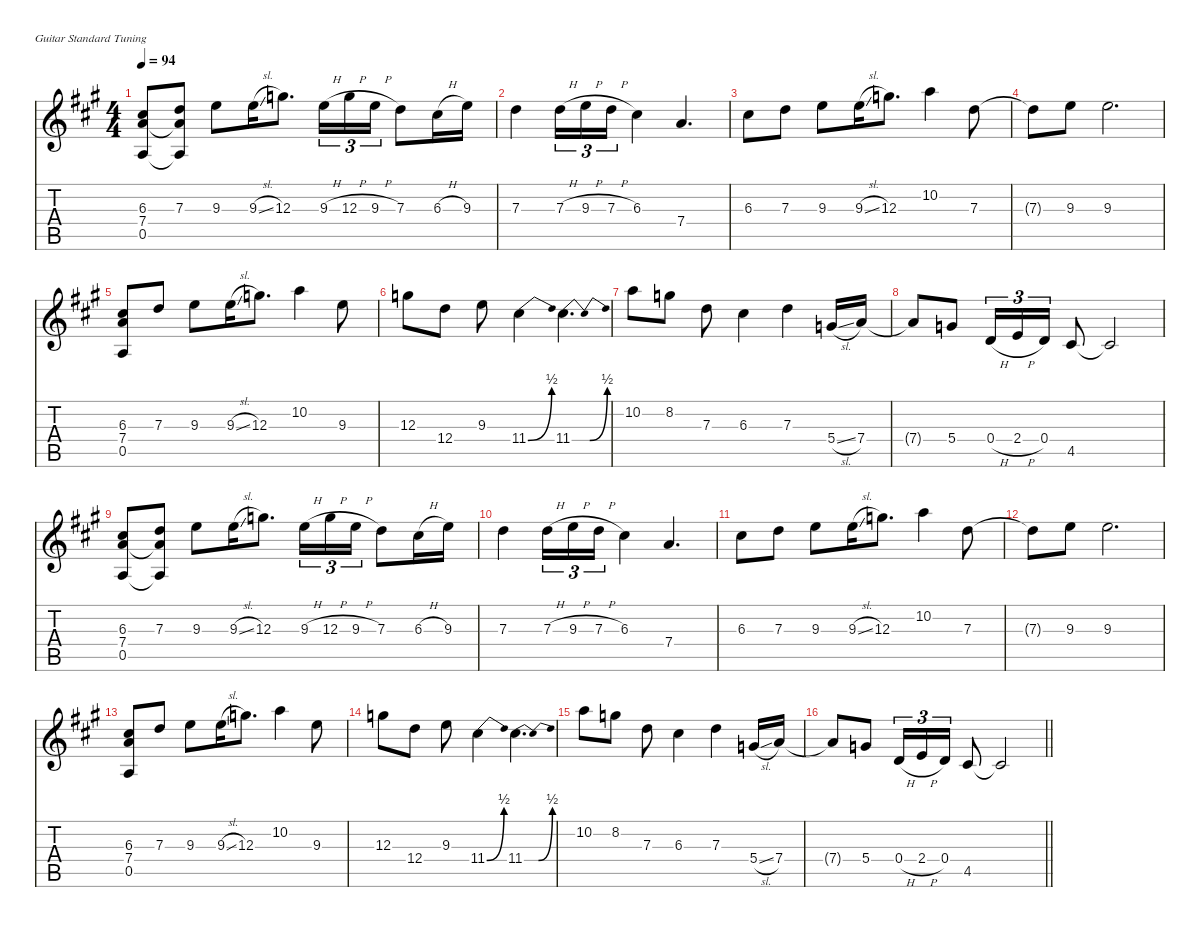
\defaultSystemsLayout 4
\hideDynamics
\bracketExtendMode nobrackets
\singleTrackTrackNamePolicy hidden
\multiTrackTrackNamePolicy hidden
\firstSystemTrackNameMode fullname
\firstSystemTrackNameOrientation horizontal
\otherSystemsTrackNameOrientation horizontal
\track ("Lead Guitar" "od.guit.") {defaultSystemsLayout 16 mute instrument overdrivenguitar}
\staff {score tabs}
\tuning (E4 B3 G3 D3 A2 E2)
\ts (4 4)
\tempo 94
\clef g2
\ks a
(6.3{acc #} 7.4{acc forcenatural} 0.5{acc forcenatural}).8{dy f instrument overdrivenguitar beam Up} (7.3{acc forcenatural} 7.4{t acc forcenatural} 0.5{t acc forcenatural}).8{beam Up} 9.3{acc forcenatural}.8{beam Down} 9.3{sl acc forcenatural}.16{beam Down} 12.3{acc forcenatural}.8{d beam Down} 9.3{h acc forcenatural}.16{tu (3 2) beam Down} 12.3{h acc forcenatural}.16{tu (3 2) beam Down} 9.3{h acc forcenatural}.16{tu (3 2) beam Down} 7.3{acc forcenatural}.8{beam Down} 6.3{h acc #}.16{beam Down} 9.3{acc forcenatural}.16{beam Down} |
7.3{acc forcenatural}.4{beam Down} 7.3{h acc forcenatural}.16{tu (3 2) beam Down} 9.3{h acc forcenatural}.16{tu (3 2) beam Down} 7.3{h acc forcenatural}.16{tu (3 2) beam Down} 6.3{acc #}.4{beam Down} 7.4{acc forcenatural}.4{d beam Up} |
6.3{acc #}.8{beam Down} 7.3{acc forcenatural}.8{beam Down} 9.3{acc forcenatural}.8{beam Down} 9.3{sl acc forcenatural}.16{beam Down} 12.3{acc forcenatural}.8{d beam Down} 10.2{acc forcenatural}.4{beam Down} 7.3{acc forcenatural}.8{beam Down} |
7.3{t acc forcenatural}.8{beam Down} 9.3{acc forcenatural}.8{beam Down} 9.3{acc forcenatural}.2{d beam Down} |
(6.3{acc #} 7.4{acc forcenatural} 0.5{acc forcenatural}).8{beam Up} 7.3{acc forcenatural}.8{beam Up} 9.3{acc forcenatural}.8{beam Down} 9.3{sl acc forcenatural}.16{beam Down} 12.3{acc forcenatural}.8{d beam Down} 10.2{acc forcenatural}.4{beam Down} 9.3{acc forcenatural}.8{beam Down} |
12.3{acc forcenatural}.8{beam Down} 12.4{acc forcenatural}.8{beam Down} 9.3{acc forcenatural}.8{beam Down} 11.4{be (bend 0 0 15 2) acc #}.4{beam Down} 11.4{be (bendrelease 0 0 7.999999799999999 2 14.0000004 2 4.999999799999999 0) acc #}.4{d beam Down} |
10.2{acc forcenatural}.8{beam Down} 8.2{acc forcenatural}.8{beam Down} 7.3{acc forcenatural}.8{beam Down} 6.3{acc #}.4{beam Down} 7.3{acc forcenatural}.4{beam Down} 5.4{sl acc forcenatural}.16{beam Up} 7.4{acc forcenatural}.16{beam Up} |
7.4{t acc forcenatural}.8{beam Up} 5.4{acc forcenatural}.8{beam Up} 0.4{h acc forcenatural}.16{tu (3 2) beam Up} 2.4{h acc forcenatural}.16{tu (3 2) beam Up} 0.4{acc forcenatural}.16{tu (3 2) beam Up} 4.5{acc #}.8{beam Up} 4.5{t acc #}.2{beam Up} |
(6.3{acc #} 7.4{acc forcenatural} 0.5{acc forcenatural}).8{beam Up} (7.3{acc forcenatural} 7.4{t acc forcenatural} 0.5{t acc forcenatural}).8{beam Up} 9.3{acc forcenatural}.8{beam Down} 9.3{sl acc forcenatural}.16{beam Down} 12.3{acc forcenatural}.8{d beam Down} 9.3{h acc forcenatural}.16{tu (3 2) beam Down} 12.3{h acc forcenatural}.16{tu (3 2) beam Down} 9.3{h acc forcenatural}.16{tu (3 2) beam Down} 7.3{acc forcenatural}.8{beam Down} 6.3{h acc #}.16{beam Down} 9.3{acc forcenatural}.16{beam Down} |
7.3{acc forcenatural}.4{beam Down} 7.3{h acc forcenatural}.16{tu (3 2) beam Down} 9.3{h acc forcenatural}.16{tu (3 2) beam Down} 7.3{h acc forcenatural}.16{tu (3 2) beam Down} 6.3{acc #}.4{beam Down} 7.4{acc forcenatural}.4{d beam Up} |
6.3{acc #}.8{beam Down} 7.3{acc forcenatural}.8{beam Down} 9.3{acc forcenatural}.8{beam Down} 9.3{sl acc forcenatural}.16{beam Down} 12.3{acc forcenatural}.8{d beam Down} 10.2{acc forcenatural}.4{beam Down} 7.3{acc forcenatural}.8{beam Down} |
7.3{t acc forcenatural}.8{beam Down} 9.3{acc forcenatural}.8{beam Down} 9.3{acc forcenatural}.2{d beam Down} |
(6.3{acc #} 7.4{acc forcenatural} 0.5{acc forcenatural}).8{beam Up} 7.3{acc forcenatural}.8{beam Up} 9.3{acc forcenatural}.8{beam Down} 9.3{sl acc forcenatural}.16{beam Down} 12.3{acc forcenatural}.8{d beam Down} 10.2{acc forcenatural}.4{beam Down} 9.3{acc forcenatural}.8{beam Down} |
12.3{acc forcenatural}.8{beam Down} 12.4{acc forcenatural}.8{beam Down} 9.3{acc forcenatural}.8{beam Down} 11.4{be (bend 0 0 15 2) acc #}.4{beam Down} 11.4{be (bendrelease 0 0 7.999999799999999 2 14.0000004 2 4.999999799999999 0) acc #}.4{d beam Down} |
10.2{acc forcenatural}.8{beam Down} 8.2{acc forcenatural}.8{beam Down} 7.3{acc forcenatural}.8{beam Down} 6.3{acc #}.4{beam Down} 7.3{acc forcenatural}.4{beam Down} 5.4{sl acc forcenatural}.16{beam Up} 7.4{acc forcenatural}.16{beam Up} |
\barLineRight lightlight
7.4{t acc forcenatural}.8{beam Up} 5.4{acc forcenatural}.8{beam Up} 0.4{h acc forcenatural}.16{tu (3 2) beam Up} 2.4{h acc forcenatural}.16{tu (3 2) beam Up} 0.4{acc forcenatural}.16{tu (3 2) beam Up} 4.5{acc #}.8{beam Up} 4.5{t acc #}.2{beam Up}
